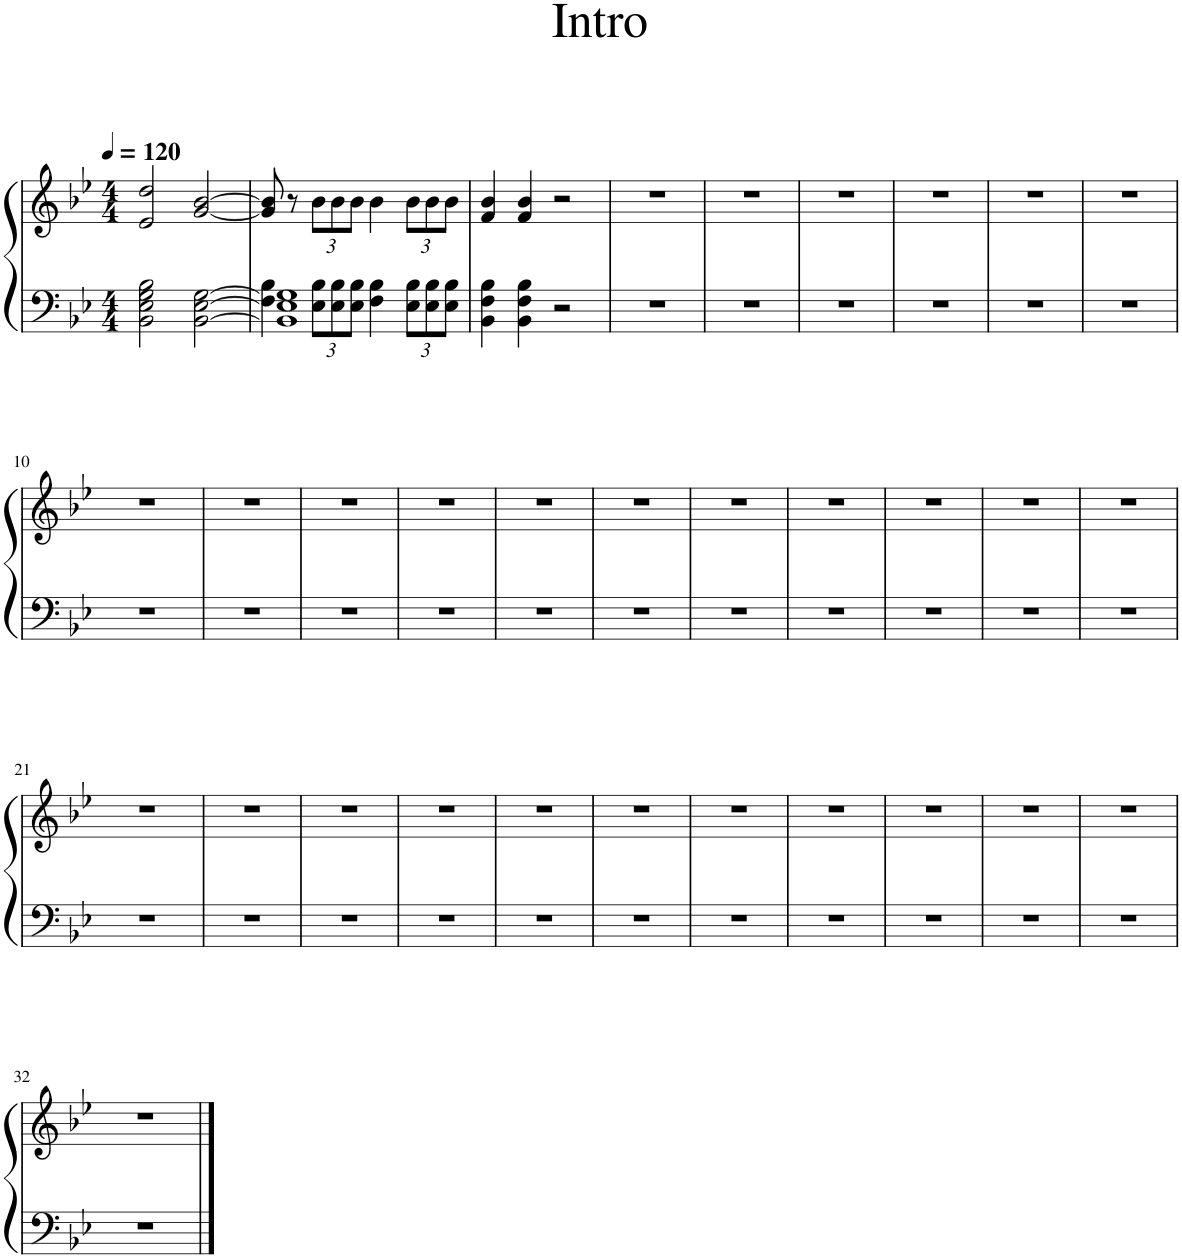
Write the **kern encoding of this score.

**kern	**kern
*part1	*part1
*staff2	*staff1
*I"Piano	*
*I'Pno.	*
*clefF4	*clefG2
*k[b-e-]	*k[b-e-]
*M4/4	*M4/4
*MM120	*MM120
=1	=1
2BB-\ 2E-\ 2G\ 2B-\	2e-/ 2dd/
[2BB-\ [2E-\ [2G\	[2g/ [2b-/
=2	=2
*^	*
1BB-] 1E-] 1G]	4F\ 4B-\	8g/] 8b-/]
.	.	8r
*	*Xbrackettup	*Xbrackettup
.	12E-\ 12B-\L	12b-\L
.	12E-\ 12B-\	12b-\
.	12E-\ 12B-\J	12b-\J
.	4F\ 4B-\	4b-\
.	12E-\ 12B-\L	12b-\L
.	12E-\ 12B-\	12b-\
.	12E-\ 12B-\J	12b-\J
*v	*v	*
=3	=3
4BB-\ 4F\ 4B-\	4f/ 4b-/
4BB-\ 4F\ 4B-\	4f/ 4b-/
2r	2r
=4	=4
1r	1r
=5	=5
1r	1r
=6	=6
1r	1r
=7	=7
1r	1r
=8	=8
1r	1r
=9	=9
1r	1r
!!LO:LB:g=z
=10	=10
1r	1r
=11	=11
1r	1r
=12	=12
1r	1r
=13	=13
1r	1r
=14	=14
1r	1r
=15	=15
1r	1r
=16	=16
1r	1r
=17	=17
1r	1r
=18	=18
1r	1r
=19	=19
1r	1r
=20	=20
1r	1r
!!LO:LB:g=z
=21	=21
1r	1r
=22	=22
1r	1r
=23	=23
1r	1r
=24	=24
1r	1r
=25	=25
1r	1r
=26	=26
1r	1r
=27	=27
1r	1r
=28	=28
1r	1r
=29	=29
1r	1r
=30	=30
1r	1r
=31	=31
1r	1r
!!LO:LB:g=z
=32	=32
1r	1r
==	==
*-	*-
